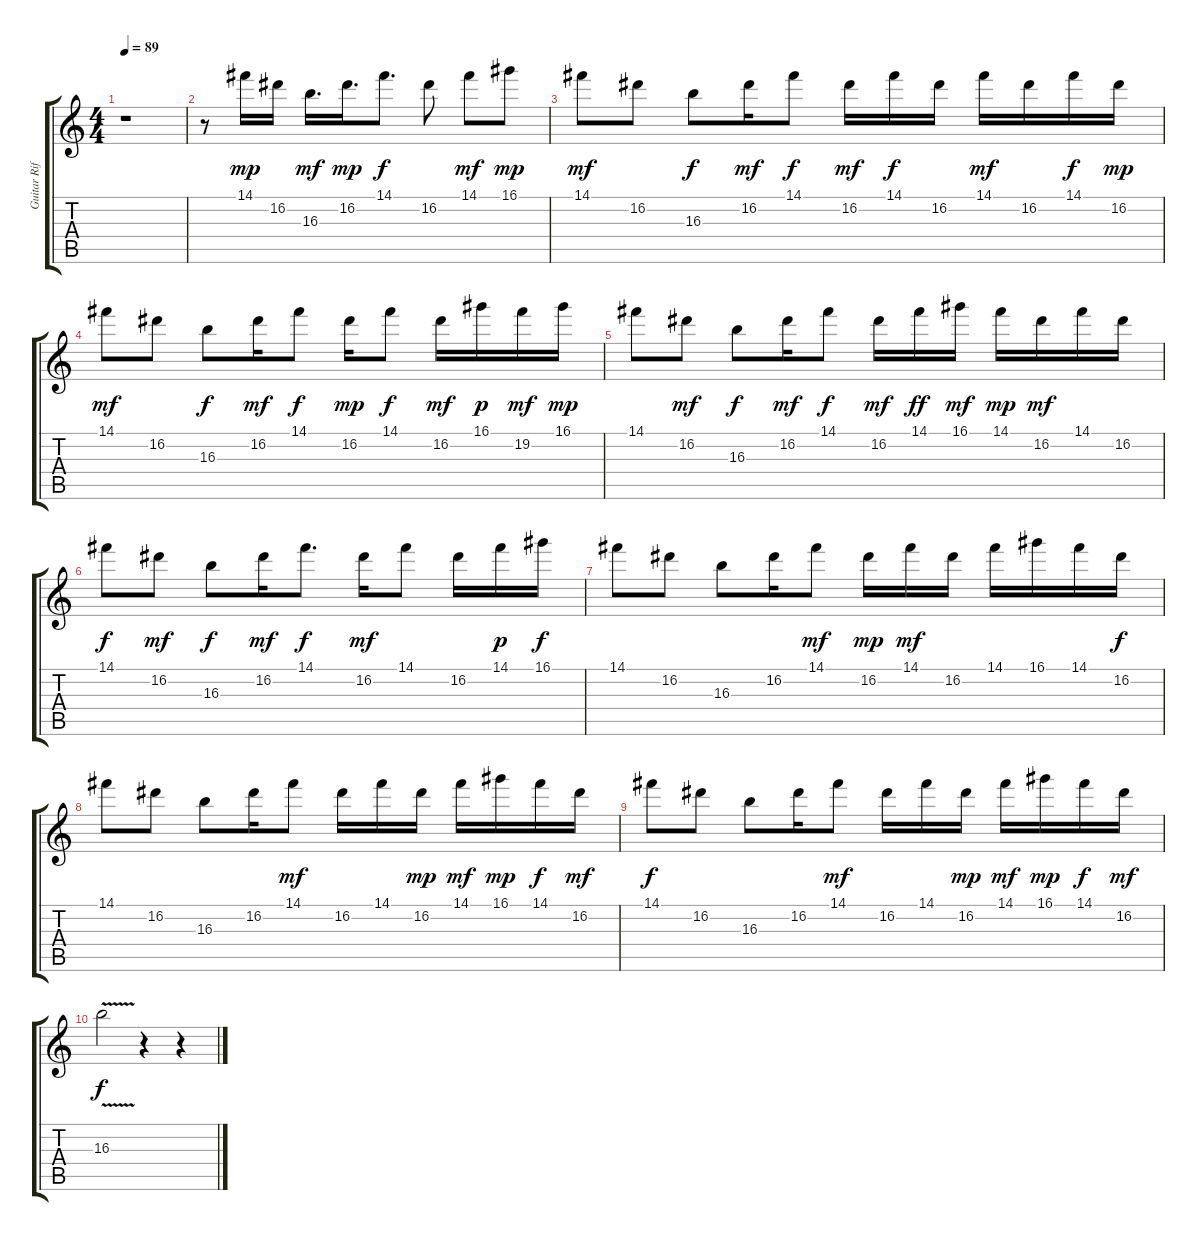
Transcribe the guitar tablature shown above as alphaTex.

\track ("Guitar Riff Solo" "Guitar Rif") {instrument overdrivenguitar}
\staff {score tabs}
\tuning (E4 B3 G3 D3 A2 E2) {hide}
\ts (4 4)
\tempo 89
\clef g2
\ks c
r.1{dy f} |
r.8{volume 13 balance 8 instrument lead7fifths} 14.1.16{dy mp} 16.2.16 16.3.16{d dy mf} 16.2.16{d dy mp} 14.1.8{d dy f} 16.2.8 14.1.8{dy mf} 16.1.8{dy mp} |
14.1.8{dy mf} 16.2.8 16.3.8{dy f} 16.2.16{dy mf} 14.1.8{dy f} 16.2.16{dy mf} 14.1.16{dy f} 16.2.16 14.1.16{dy mf} 16.2.16 14.1.16{dy f} 16.2.16{dy mp} |
14.1.8{dy mf} 16.2.8 16.3.8{dy f} 16.2.16{dy mf} 14.1.8{dy f} 16.2.16{dy mp} 14.1.8{dy f} 16.2.16{dy mf} 16.1.16{dy p} 19.2.16{dy mf} 16.1.16{dy mp} |
14.1.8 16.2.8{dy mf} 16.3.8{dy f} 16.2.16{dy mf} 14.1.8{dy f} 16.2.16{dy mf} 14.1.16{dy ff} 16.1.16{dy mf} 14.1.16{dy mp} 16.2.16{dy mf} 14.1.16 16.2.16 |
14.1.8{dy f} 16.2.8{dy mf} 16.3.8{dy f} 16.2.16{dy mf} 14.1.8{d dy f} 16.2.16{dy mf} 14.1.8 16.2.16 14.1.16{dy p} 16.1.16{dy f} |
14.1.8 16.2.8 16.3.8 16.2.16 14.1.8{dy mf} 16.2.16{dy mp} 14.1.16{dy mf} 16.2.16 14.1.16 16.1.16 14.1.16 16.2.16{dy f} |
14.1.8 16.2.8 16.3.8 16.2.16 14.1.8{dy mf} 16.2.16 14.1.16 16.2.16{dy mp} 14.1.16{dy mf} 16.1.16{dy mp} 14.1.16{dy f} 16.2.16{dy mf} |
14.1.8{dy f} 16.2.8 16.3.8 16.2.16 14.1.8{dy mf} 16.2.16 14.1.16 16.2.16{dy mp} 14.1.16{dy mf} 16.1.16{dy mp} 14.1.16{dy f} 16.2.16{dy mf} |
16.3{v}.2{dy f} r.4 r.4
